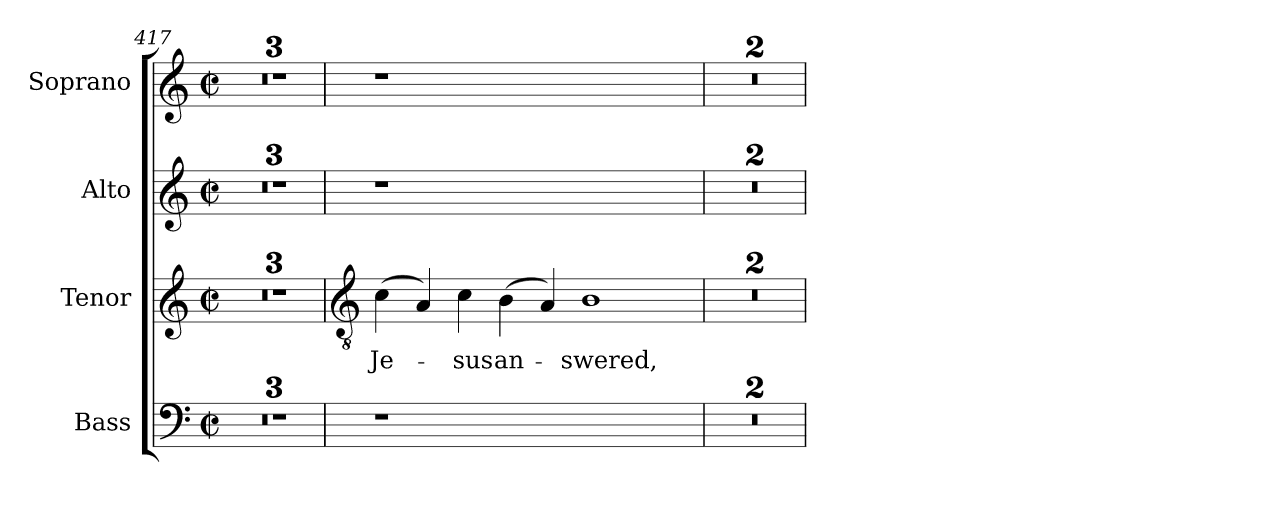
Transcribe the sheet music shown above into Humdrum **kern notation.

**kern	**kern	**text	**kern	**kern
*part4	*part3	*part3	*part2	*part1
*staff4	*staff3	*staff3	*staff2	*staff1
*I"Bass	*I"Tenor	*	*I"Alto	*I"Soprano
*clefF4	*clefG2	*	*clefG2	*clefG2
*	*ITrd7c12	*	*	*
*k[]	*k[]	*	*k[]	*k[]
*C:	*C:	*	*C:	*C:
*M2/2	*M2/2	*	*M2/2	*M2/2
*met(c|)	*met(c|)	*	*met(c|)	*met(c|)
=417	=417	=417	=417	=417
1r	1r	.	1r	1r
=418	=418	=418	=418	=418
1r	1r	.	1r	1r
!!LO:LB:g=z
=419	=419	=419	=419	=419
1r	1r	.	1r	1r
=420	=420	=420	=420	=420
*	*clefGv2	*	*	*
!LO:N:vis=1	!	!	!	!
!	!	!LO:LY:b:color=#000000	!LO:N:vis=1	!LO:N:vis=1
1r	(4Ci\	Je-	1r	1r
.	4AAi/)	.	.	.
!	!	!LO:LY:b:color=#000000	!	!
.	4Ci\	-sus	.	.
!	!	!LO:LY:b:color=#000000	!	!
.	(4BBi\	an-	.	.
1ryy	4AAi/)	.	1ryy	1ryy
!	!	!LO:LY:b:color=#000000	!	!
.	1BBi	-swered,	.	.
4ryy	.	.	4ryy	4ryy
=421	=421	=421	=421	=421
*	*stria0	*	*	*
1r	1r	.	1r	1r
=422	=422	=422	=422	=422
1r	1r	.	1r	1r
=	=	=	=	=
*-	*-	*-	*-	*-
